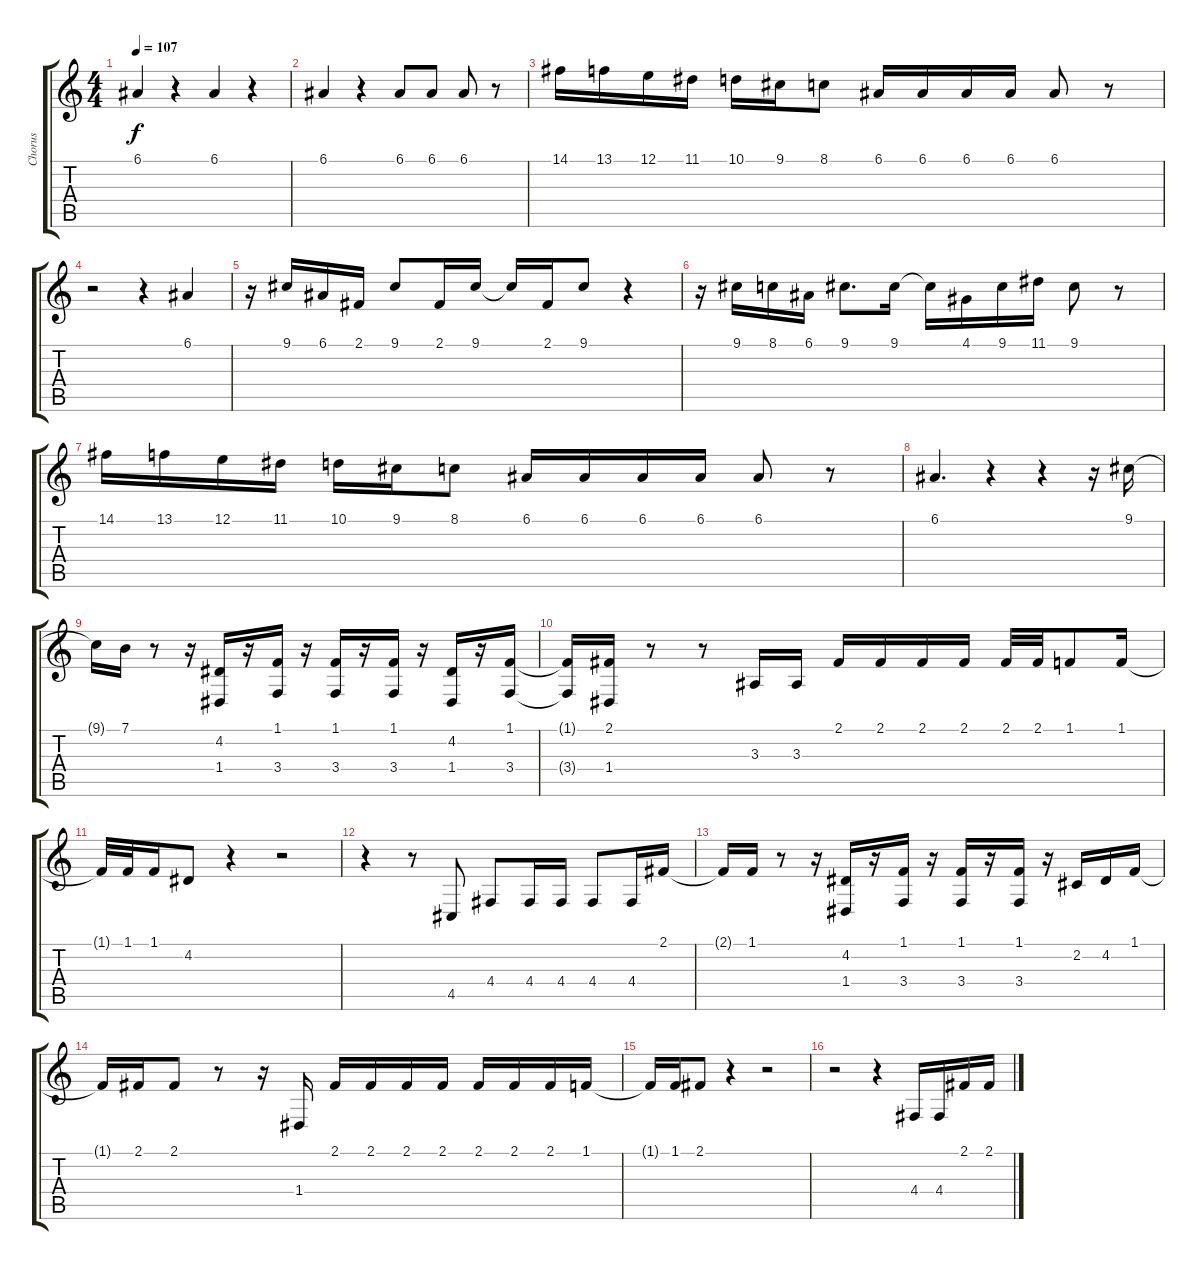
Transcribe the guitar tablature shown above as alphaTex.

\track ("Chorus" "Chorus") {instrument lead1square}
\staff {score tabs}
\tuning (E4 B3 G3 D3 A2 E2) {hide}
\ts (4 4)
\tempo 107
\clef g2
\ks c
6.1{t}.4{dy f} r.4 6.1.4 r.4 |
6.1.4 r.4 6.1.8 6.1.8 6.1.8 r.8 |
14.1.16 13.1.16 12.1.16 11.1.16 10.1.16 9.1.16 8.1.8 6.1.16 6.1.16 6.1.16 6.1.16 6.1.8 r.8 |
r.2 r.4 6.1.4 |
r.16 9.1.16 6.1.16 2.1.16 9.1.8 2.1.16 9.1.16 9.1{t}.16 2.1.16 9.1.8 r.4 |
r.16 9.1.16 8.1.16 6.1.16 9.1.8{d} 9.1.16 9.1{t}.16 4.1.16 9.1.16 11.1.16 9.1.8 r.8 |
14.1.16 13.1.16 12.1.16 11.1.16 10.1.16 9.1.16 8.1.8 6.1.16 6.1.16 6.1.16 6.1.16 6.1.8 r.8 |
6.1.4{d} r.4 r.4 r.16 9.1.16 |
9.1{t}.16 7.1.16 r.8 r.16 (4.2 1.4).16 r.16 (1.1 3.4).16 r.16 (1.1 3.4).16 r.16 (1.1 3.4).16 r.16 (4.2 1.4).16 r.16 (1.1 3.4).16 |
(1.1{t} 3.4{t}).16 (2.1 1.4).16 r.8 r.8 3.3.16 3.3.16 2.1.16 2.1.16 2.1.16 2.1.16 2.1.32 2.1.32 1.1.8 1.1.16 |
1.1{t}.32 1.1.32 1.1.16 4.2.8 r.4 r.2 |
r.4 r.8 4.5.8 4.4.8 4.4.16 4.4.16 4.4.8 4.4.16 2.1.16 |
2.1{t}.16 1.1.16 r.8 r.16 (4.2 1.4).16 r.16 (1.1 3.4).16 r.16 (1.1 3.4).16 r.16 (1.1 3.4).16 r.16 2.2.16 4.2.16 1.1.16 |
1.1{t}.16 2.1.16 2.1.8 r.8 r.16 1.4.16 2.1.16 2.1.16 2.1.16 2.1.16 2.1.16 2.1.16 2.1.16 1.1.16 |
1.1{t}.16 1.1.16 2.1.8 r.4 r.2 |
r.2 r.4 4.4.16 4.4.16 2.1.16 2.1.16
